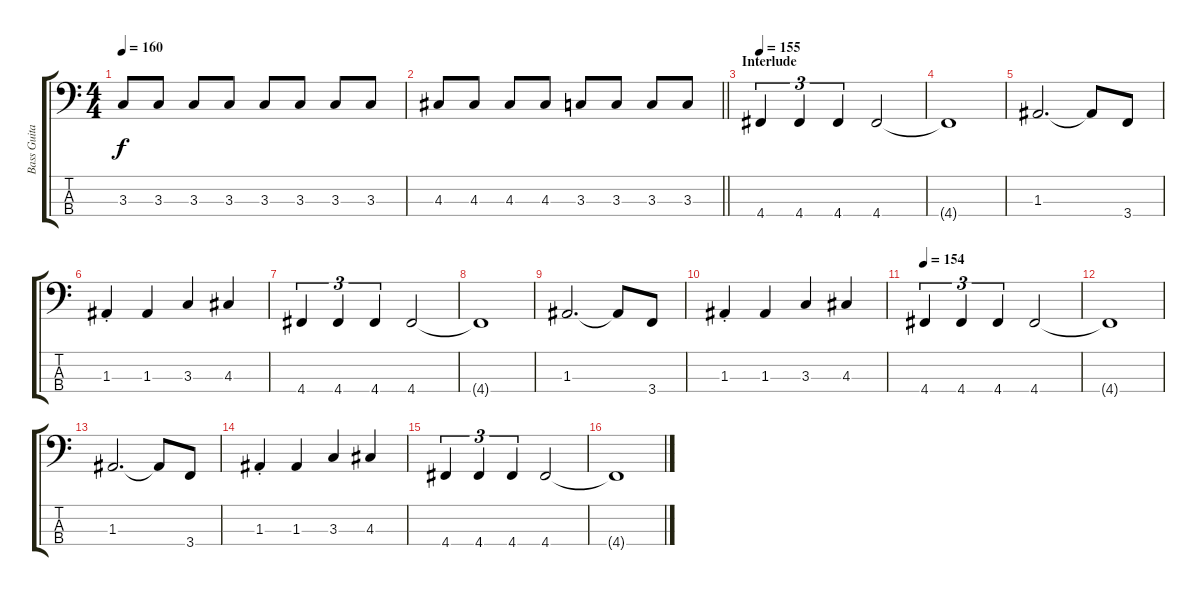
\track ("Bass Guitar" "Bass Guita") {instrument electricbassfinger}
\staff {score tabs}
\tuning (G2 D2 A1 D1) {hide}
\ts (4 4)
\tempo 160
\clef f4
\ks c
3.3.8{dy f} 3.3.8 3.3.8 3.3.8 3.3.8 3.3.8 3.3.8 3.3.8 |
\barLineRight lightlight
4.3.8 4.3.8 4.3.8 4.3.8 3.3.8 3.3.8 3.3.8 3.3.8 |
\section ("" "Interlude")
\tempo 158
\tempo 155
4.4.4{tu (3 2)} 4.4.4{tu (3 2)} 4.4.4{tu (3 2)} 4.4.2 |
4.4{t}.1 |
1.3.2{d} 1.3{t}.8 3.4.8 |
1.3{st}.4 1.3.4 3.3.4 4.3.4 |
4.4.4{tu (3 2)} 4.4.4{tu (3 2)} 4.4.4{tu (3 2)} 4.4.2 |
4.4{t}.1 |
1.3.2{d} 1.3{t}.8 3.4.8 |
1.3{st}.4 1.3.4 3.3.4 4.3.4 |
\tempo 154
4.4.4{tu (3 2)} 4.4.4{tu (3 2)} 4.4.4{tu (3 2)} 4.4.2 |
4.4{t}.1 |
1.3.2{d} 1.3{t}.8 3.4.8 |
1.3{st}.4 1.3.4 3.3.4 4.3.4 |
4.4.4{tu (3 2)} 4.4.4{tu (3 2)} 4.4.4{tu (3 2)} 4.4.2 |
4.4{t}.1
